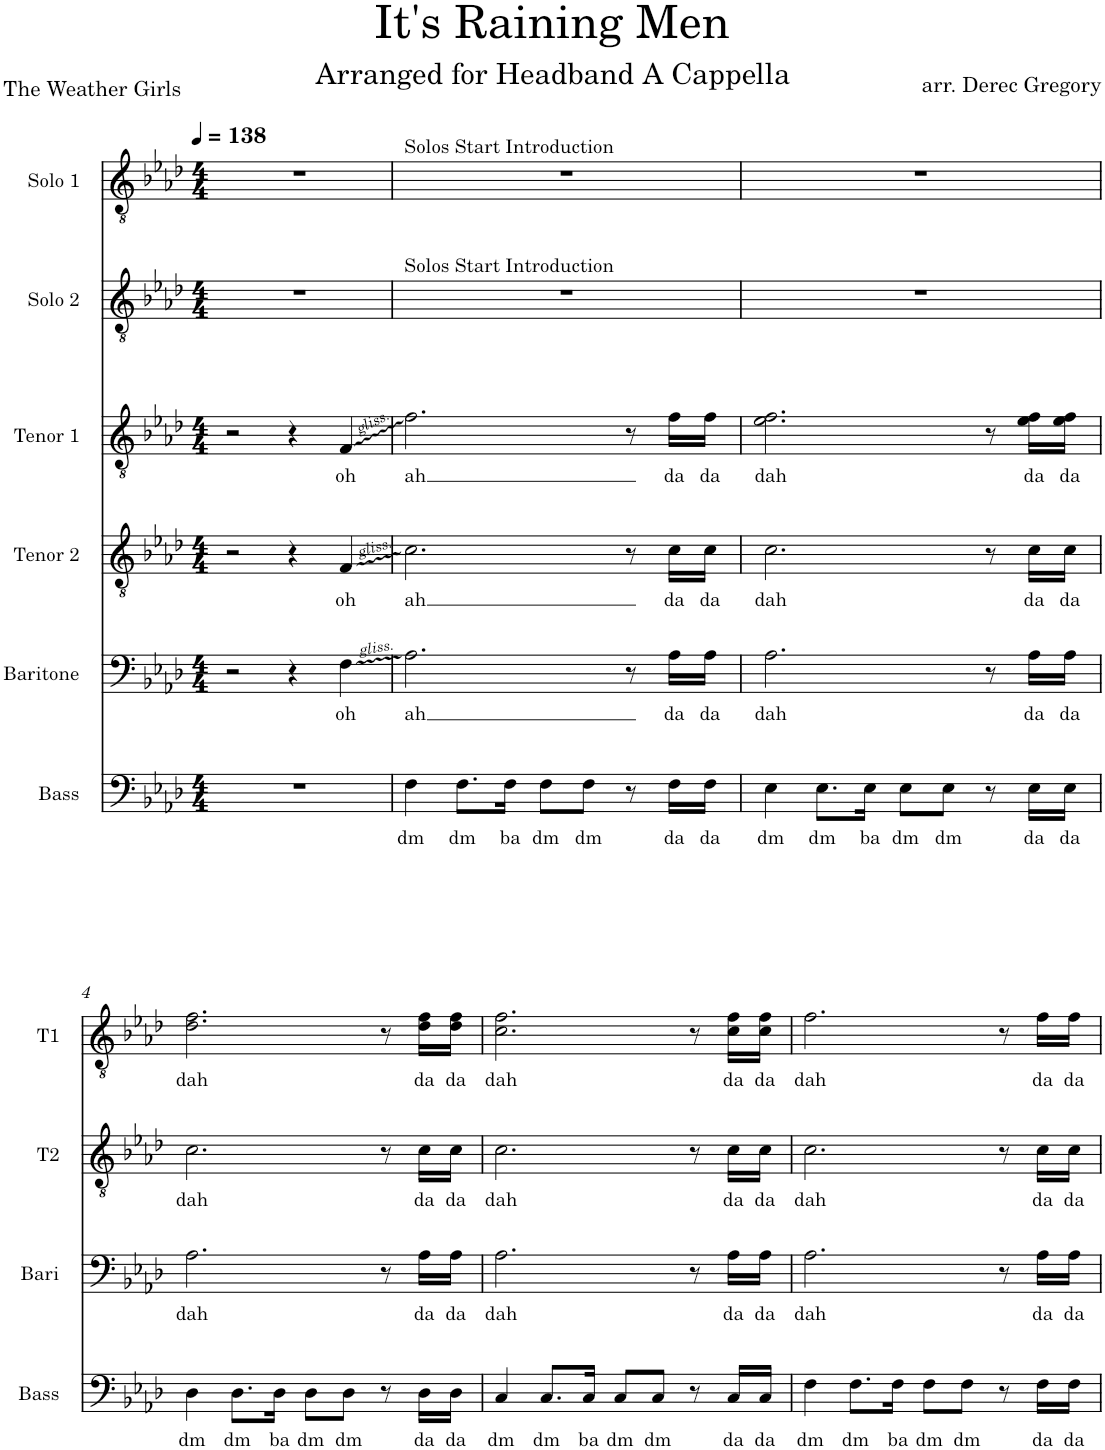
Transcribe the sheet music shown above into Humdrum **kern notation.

**kern	**text	**kern	**text	**kern	**text	**kern	**text	**kern	**kern
*part6	*part6	*part5	*part5	*part4	*part4	*part3	*part3	*part2	*part1
*staff6	*staff6	*staff5	*staff5	*staff4	*staff4	*staff3	*staff3	*staff2	*staff1
*I"Bass	*	*I"Baritone	*	*I"Tenor 2	*	*I"Tenor 1	*	*I"Solo 2	*I"Solo 1
*I'Bass	*	*I'Bari	*	*I'T2	*	*I'T1	*	*I'Solo 2	*I'Solo 1
*clefF4	*	*clefF4	*	*clefGv2	*	*clefGv2	*	*clefGv2	*clefGv2
*k[b-e-a-d-]	*	*k[b-e-a-d-]	*	*k[b-e-a-d-]	*	*k[b-e-a-d-]	*	*k[b-e-a-d-]	*k[b-e-a-d-]
*M4/4	*	*M4/4	*	*M4/4	*	*M4/4	*	*M4/4	*M4/4
*MM138	*	*MM138	*	*MM138	*	*MM138	*	*MM138	*MM138
=1	=1	=1	=1	=1	=1	=1	=1	=1	=1
1r	.	2r	.	2r	.	2r	.	1r	1r
.	.	4r	.	4r	.	4r	.	.	.
!	!	!	!LO:LY:b	!	!LO:LY:b	!	!LO:LY:b	!	!
.	.	4F\	oh	4F/	oh	4F/	oh	.	.
=2	=2	=2	=2	=2	=2	=2	=2	=2	=2
!	!	!	!	!	!	!	!	!	!LO:TX:a:t=Solos Start Introduction
!	!	!	!	!	!	!	!	!LO:TX:a:t=Solos Start Introduction	!
!	!LO:LY:b	!	!LO:LY:b	!	!LO:LY:b	!	!LO:LY:b	!	!
4F\	dm	2.A-\	ah	2.c\	ah	2.f\	ah	1r	1r
!	!LO:LY:b	!	!	!	!	!	!	!	!
8.F\L	dm	.	.	.	.	.	.	.	.
!	!LO:LY:b	!	!	!	!	!	!	!	!
16F\Jk	ba	.	.	.	.	.	.	.	.
!	!LO:LY:b	!	!	!	!	!	!	!	!
8F\L	dm	.	.	.	.	.	.	.	.
!	!LO:LY:b	!	!	!	!	!	!	!	!
8F\J	dm	.	.	.	.	.	.	.	.
8r	.	8r	.	8r	.	8r	.	.	.
!	!LO:LY:b	!	!LO:LY:b	!	!LO:LY:b	!	!LO:LY:b	!	!
16F\LL	da	16A-\LL	da	16c\LL	da	16f\LL	da	.	.
!	!LO:LY:b	!	!LO:LY:b	!	!LO:LY:b	!	!LO:LY:b	!	!
16F\JJ	da	16A-\JJ	da	16c\JJ	da	16f\JJ	da	.	.
=3	=3	=3	=3	=3	=3	=3	=3	=3	=3
!	!LO:LY:b	!	!LO:LY:b	!	!LO:LY:b	!	!LO:LY:b	!	!
4E-\	dm	2.A-\	dah	2.c\	dah	2.e-\ 2.f\	dah	1r	1r
!	!LO:LY:b	!	!	!	!	!	!	!	!
8.E-\L	dm	.	.	.	.	.	.	.	.
!	!LO:LY:b	!	!	!	!	!	!	!	!
16E-\Jk	ba	.	.	.	.	.	.	.	.
!	!LO:LY:b	!	!	!	!	!	!	!	!
8E-\L	dm	.	.	.	.	.	.	.	.
!	!LO:LY:b	!	!	!	!	!	!	!	!
8E-\J	dm	.	.	.	.	.	.	.	.
8r	.	8r	.	8r	.	8r	.	.	.
!	!LO:LY:b	!	!LO:LY:b	!	!LO:LY:b	!	!LO:LY:b	!	!
16E-\LL	da	16A-\LL	da	16c\LL	da	16e-\ 16f\LL	da	.	.
!	!LO:LY:b	!	!LO:LY:b	!	!LO:LY:b	!	!LO:LY:b	!	!
16E-\JJ	da	16A-\JJ	da	16c\JJ	da	16e-\ 16f\JJ	da	.	.
!!LO:LB:g=z
=4	=4	=4	=4	=4	=4	=4	=4	=4	=4
!	!LO:LY:b	!	!LO:LY:b	!	!LO:LY:b	!	!LO:LY:b	!	!
4D-\	dm	2.A-\	dah	2.c\	dah	2.d-\ 2.f\	dah	1r	1r
!	!LO:LY:b	!	!	!	!	!	!	!	!
8.D-\L	dm	.	.	.	.	.	.	.	.
!	!LO:LY:b	!	!	!	!	!	!	!	!
16D-\Jk	ba	.	.	.	.	.	.	.	.
!	!LO:LY:b	!	!	!	!	!	!	!	!
8D-\L	dm	.	.	.	.	.	.	.	.
!	!LO:LY:b	!	!	!	!	!	!	!	!
8D-\J	dm	.	.	.	.	.	.	.	.
8r	.	8r	.	8r	.	8r	.	.	.
!	!LO:LY:b	!	!LO:LY:b	!	!LO:LY:b	!	!LO:LY:b	!	!
16D-\LL	da	16A-\LL	da	16c\LL	da	16d-\ 16f\LL	da	.	.
!	!LO:LY:b	!	!LO:LY:b	!	!LO:LY:b	!	!LO:LY:b	!	!
16D-\JJ	da	16A-\JJ	da	16c\JJ	da	16d-\ 16f\JJ	da	.	.
=5	=5	=5	=5	=5	=5	=5	=5	=5	=5
!	!LO:LY:b	!	!LO:LY:b	!	!LO:LY:b	!	!LO:LY:b	!	!
4C/	dm	2.A-\	dah	2.c\	dah	2.c\ 2.f\	dah	1r	1r
!	!LO:LY:b	!	!	!	!	!	!	!	!
8.C/L	dm	.	.	.	.	.	.	.	.
!	!LO:LY:b	!	!	!	!	!	!	!	!
16C/Jk	ba	.	.	.	.	.	.	.	.
!	!LO:LY:b	!	!	!	!	!	!	!	!
8C/L	dm	.	.	.	.	.	.	.	.
!	!LO:LY:b	!	!	!	!	!	!	!	!
8C/J	dm	.	.	.	.	.	.	.	.
8r	.	8r	.	8r	.	8r	.	.	.
!	!LO:LY:b	!	!LO:LY:b	!	!LO:LY:b	!	!LO:LY:b	!	!
16C/LL	da	16A-\LL	da	16c\LL	da	16c\ 16f\LL	da	.	.
!	!LO:LY:b	!	!LO:LY:b	!	!LO:LY:b	!	!LO:LY:b	!	!
16C/JJ	da	16A-\JJ	da	16c\JJ	da	16c\ 16f\JJ	da	.	.
=6	=6	=6	=6	=6	=6	=6	=6	=6	=6
!	!LO:LY:b	!	!LO:LY:b	!	!LO:LY:b	!	!LO:LY:b	!	!
4F\	dm	2.A-\	dah	2.c\	dah	2.f\	dah	1r	1r
!	!LO:LY:b	!	!	!	!	!	!	!	!
8.F\L	dm	.	.	.	.	.	.	.	.
!	!LO:LY:b	!	!	!	!	!	!	!	!
16F\Jk	ba	.	.	.	.	.	.	.	.
!	!LO:LY:b	!	!	!	!	!	!	!	!
8F\L	dm	.	.	.	.	.	.	.	.
!	!LO:LY:b	!	!	!	!	!	!	!	!
8F\J	dm	.	.	.	.	.	.	.	.
8r	.	8r	.	8r	.	8r	.	.	.
!	!LO:LY:b	!	!LO:LY:b	!	!LO:LY:b	!	!LO:LY:b	!	!
16F\LL	da	16A-\LL	da	16c\LL	da	16f\LL	da	.	.
!	!LO:LY:b	!	!LO:LY:b	!	!LO:LY:b	!	!LO:LY:b	!	!
16F\JJ	da	16A-\JJ	da	16c\JJ	da	16f\JJ	da	.	.
=	=	=	=	=	=	=	=	=	=
*-	*-	*-	*-	*-	*-	*-	*-	*-	*-
